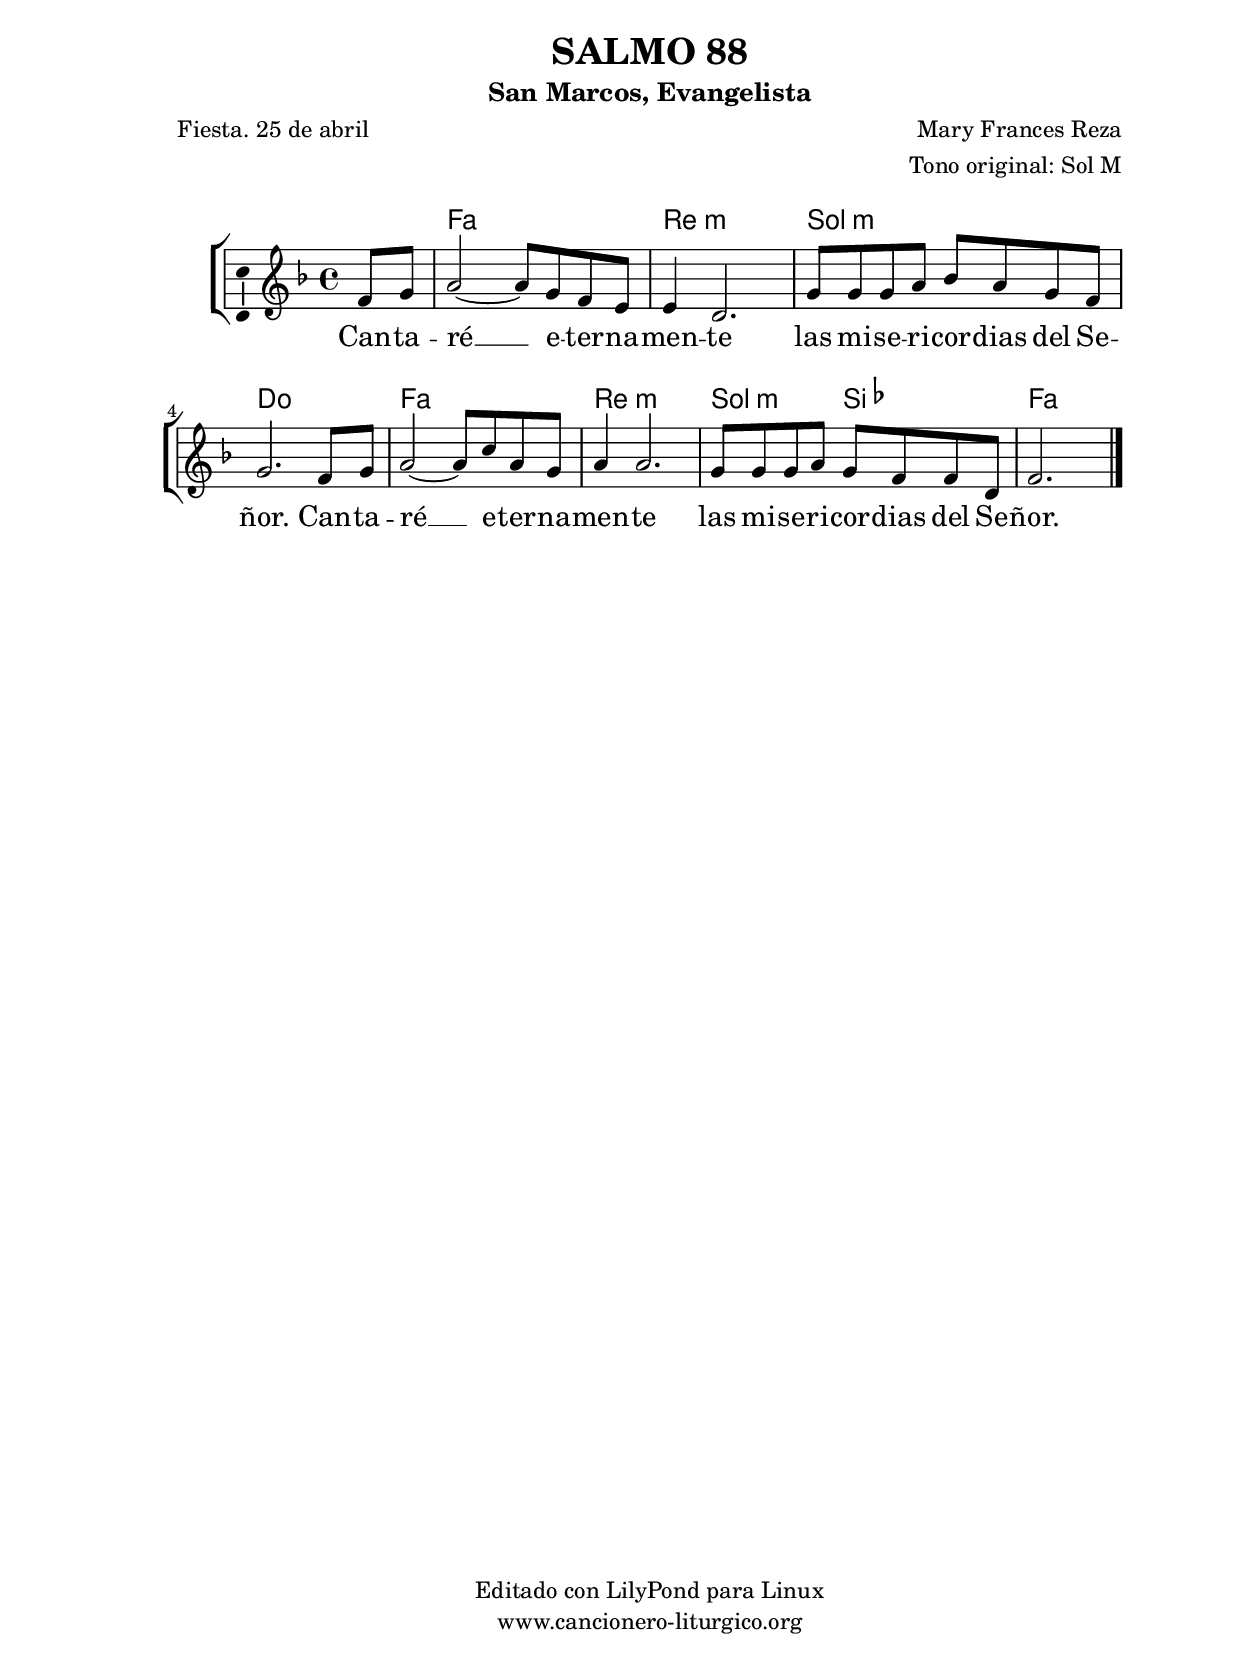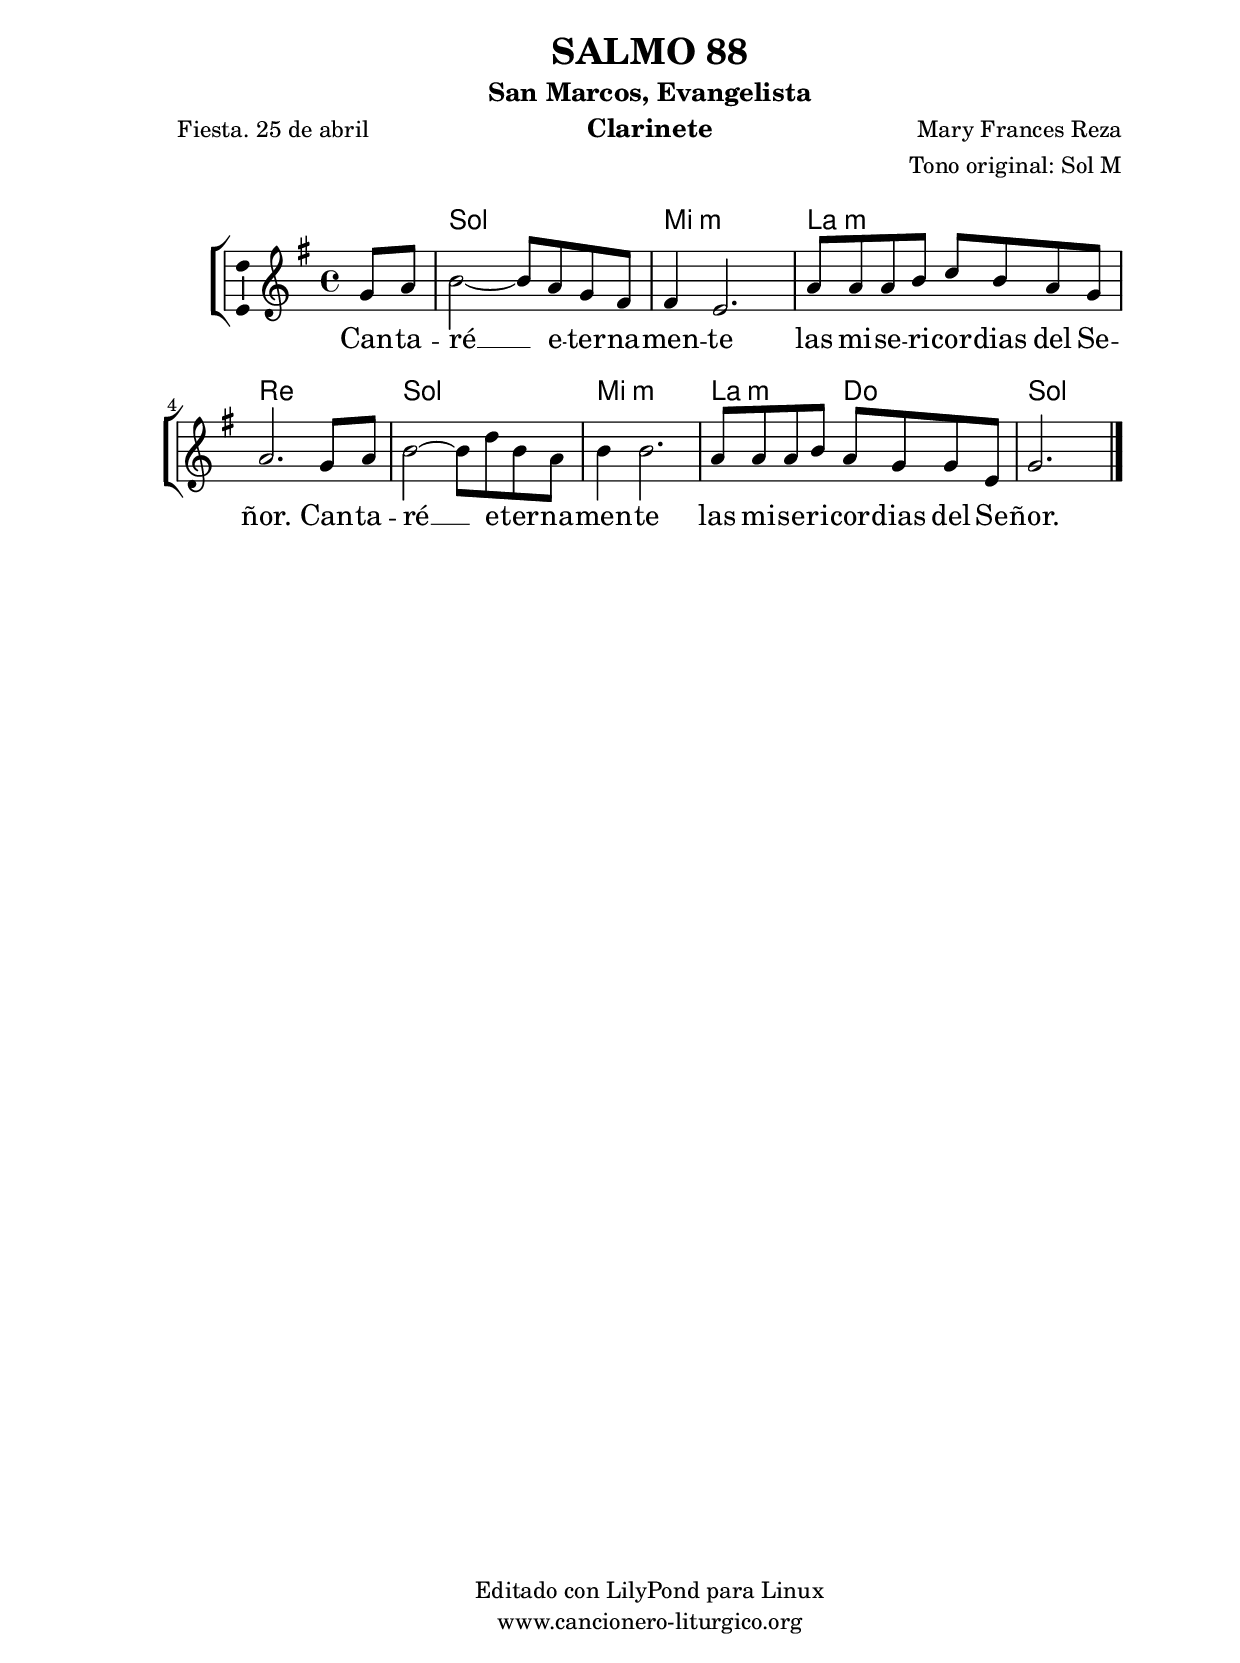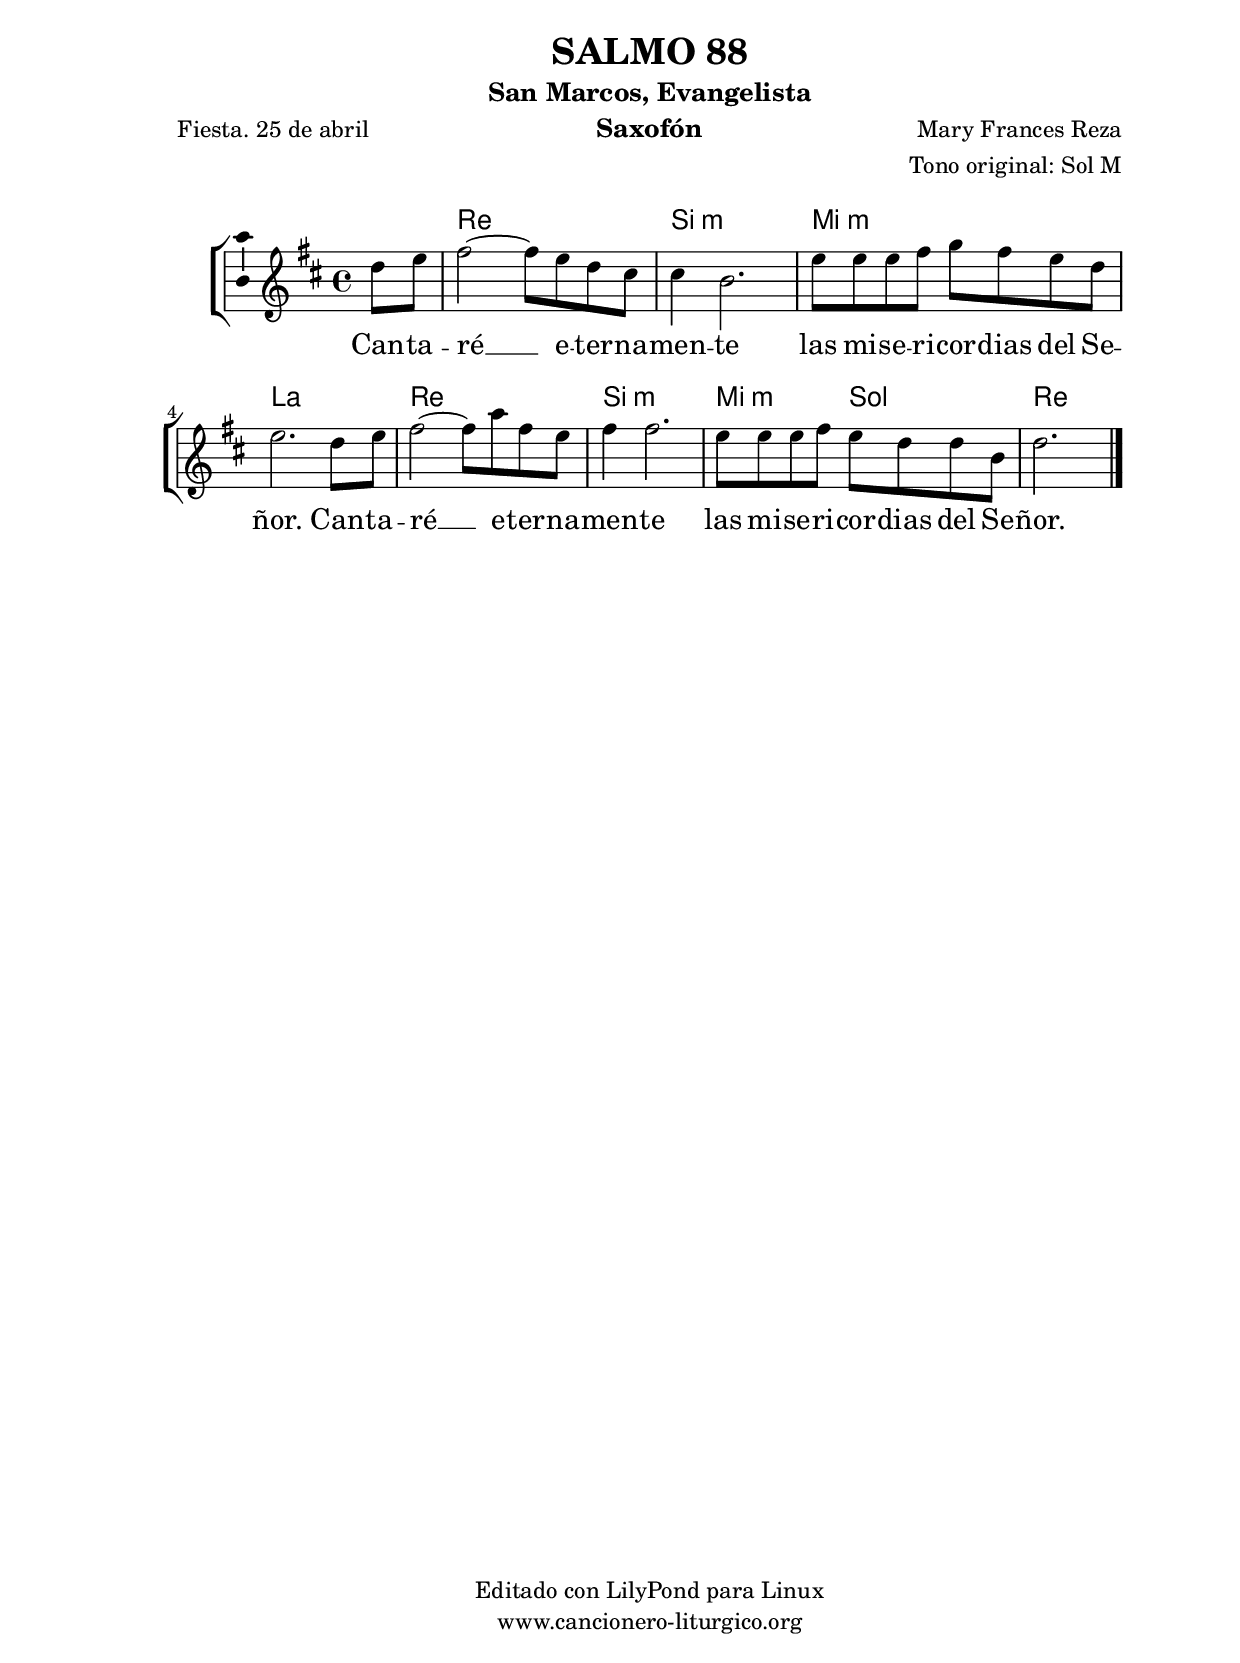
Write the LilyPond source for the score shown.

%
%para convertir .midi en .wav:
%timidity filename.midi -Ow -o finename.wav
%
%
%Para convertir de .wav a .mp3:
%lame -h -m j filename.wav
%
%
%para escuchar el midi:
%timidity nombrefichero.midi
%


%versión de lilypond para la que se ha escrito esta partitura:
\version "2.16.0"

	%Tamaño papel
	#(set-default-paper-size "a4")
	%Tamaño partitura
	#(set-global-staff-size 20)
	%No responde al pulsar sobre una nota
	#(ly:set-option 'point-and-click #f)

%parámetros del encabezamiento:
\header {
	title = "SALMO 88"
	subtitle = "San Marcos, Evangelista"
	composer = "Mary Frances Reza"
	poet = "Fiesta. 25 de abril"
	meter = ""
	arranger = "Tono original: Sol M"
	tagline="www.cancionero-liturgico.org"
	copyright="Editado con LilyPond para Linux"
	tiempo = ""
	usos = "Salmo"
	letra = "Cantaré eternamente las misericordias del Señor."
	}

%parámetros asociados al papel:
\paper  {
	oddHeaderMarkup = \markup {\fill-line { \on-the-fly #not-first-page \fromproperty #'header:title \on-the-fly #not-first-page \fromproperty #'header:composer }}
	evenHeaderMarkup = \markup {\fill-line { \fromproperty #'header:composer \fromproperty #'header:title }}
	#(set-paper-size "a4")
	print-page-number = ##f
	first-page-number = 1
	print-first-page-number = ##f
%	head-separation = 3.0 \cm
	top-margin = 2.0 \cm
	bottom-margin = 0.5\cm
%%%	bottom-margin = -1.0\cm
	left-margin = 3.0 \cm
	line-width = 16.0 \cm 
	indent = 8\mm
	interscoreline = 2.\mm
	between-system-space = 15\mm
%	para que las partituras no llenen la hoja:
	ragged-bottom = ##t
%	idem para la última hoja:
	ragged-last-bottom = ##f
%	para que las partituras llenen el ancho del papel:
	ragged-last = ##f
	after-title-space = 2.5 \cm
%page-count=1
%system-count=8

	%Flexible Vertical Spacing
%	markup-markup-spacing =
%	#'((basic-distance . 15) (minimum-distance . 15) (padding . 3))
	markup-system-spacing =
	#'((basic-distance . 15) (minimum-distance . 15) (padding . 3))
	system-system-spacing =
	#'((basic-distance . 15) (minimum-distance . 15) (padding . 3))
	score-system-spacing =
	#'((basic-distance . 15) (minimum-distance . 15) (padding . 5))
%	top-system-spacing = % header
%	#'((basic-distance . 8) (minimum-distance . 0) (padding . 3))
%	top-markup-spacing =
%	#'((basic-distance . 20) (minimum-distance . 20) (padding . 3))
	last-bottom-spacing = % footer
	#'((basic-distance . 5) (minimum-distance . 5) (padding . 3))
%	score-markup-spacing =
%	#'((basic-distance . 16) (minimum-distance . 13) (padding . 3))

	}


%parámetros que afectan a toda la partitura:
global =  {
	%clave de sol (G):
	\clef G
	%armadura:
\transpose g f
	\key g \major
	\tempo 4=100
	\set Score.tempoHideNote = ##t
	}


acordes = {
	\italianChords
	\chordmode {
\transpose g f
{

s4
g1 e:m a:m d g e:m a2:m c g1

	}
	}
}

melodia = 
\transpose g f
{
	\relative c''{

\time 4/4

\partial4
g8 a
b2~b8 a g fis
fis4 e2.
a8 a a b c b a g
a2. g8 a
b2~b8 d b a
b4 b2.
a8 a a b a g g e
g2. s4

	\bar "|."
	}
	}


texto = \lyricmode {
Can -- ta -- ré __ e -- ter -- na -- men -- te
las mi -- se -- ri -- cor -- dias del Se -- ñor.
Can -- ta -- ré __ e -- ter -- na -- men -- te
las mi -- se -- ri -- cor -- dias del Se -- ñor.
	}


acordesStaff = \context ChordNames = acordesStaff <<
	\set chordChanges = ##t
	\acordes
	>>


vozStaff = \context Voice = vozStaff
\with {\consists "Ambitus_engraver"}
<<
%	\set Staff.instrumentName = ""
%	\set Staff.shortInstrumentName = ""
%	\set Staff.midiInstrument = #"clarinet"
%	\set Staff.midiInstrument = #"cello"
%	\set Staff.midiInstrument = #"flute"
	\set Staff.midiInstrument = #"electric guitar (jazz)"
%	\set Staff.midiInstrument = #"english horn"
%	\set Staff.midiInstrument = #"violin"
%	\set Staff.midiInstrument = #"glockenspiel"
	\set Staff.midiMinimumVolume = #0.7
	\set Staff.midiMaximumVolume = #0.9
	\global
	\melodia
	>>


textoStaff = \context Lyrics = textoStaff <<
	\lyricsto vozStaff \texto
	>>

\book {
	\score {
		\context ChoirStaff {
			\override StaffGroup.SystemStartBracket #'collapse-height = #1
			\override Score.SystemStartBar #'collapse-height = #1
			<<
			\acordesStaff
			\vozStaff
			\textoStaff
			>>
			}
		\layout {
	    		\context {
				\Lyrics
				\override LyricText #'font-size = #2
				}
	   		 \context {
				\Score
				%fontSize = #3
				\override StaffSymbol #'staff-space = #(magstep +3)
				%\override Beam #'thickness = #0.55
				%\override SpacingSpanner #'spacing-increment = #1.0
				%\override Slur #'height-limit = #1.5
				}
			}
		}
	\score {
		\unfoldRepeats
		\context ChoirStaff {
			<<
			\acordesStaff
			\vozStaff
			>>
			}
		\midi {
	  		\context {
	  			\Score
				tempoWholesPerMinute = #(ly:make-moment 70 4)
				}
			}
		}
	}

%Partitura para clarinete
#(define output-suffix "C")
\book {
	\header{
		instrument = "Clarinete"
		}
	\score {
		\context ChoirStaff {
			\override StaffGroup.SystemStartBracket #'collapse-height = #1
			\override Score.SystemStartBar #'collapse-height = #1
\transpose c d
			<<
			\acordesStaff
			\vozStaff
			\textoStaff
			>>
			}
		\layout {
	    		\context {
				\Lyrics
				\override LyricText #'font-size = #2
				}
	   		 \context {
				\Score
				%fontSize = #3
				\override StaffSymbol #'staff-space = #(magstep +3)
				%\override Beam #'thickness = #0.55
				%\override SpacingSpanner #'spacing-increment = #1.0
				%\override Slur #'height-limit = #1.5
				}
			}
		}
	}

%Partitura para saxofón
#(define output-suffix "S")
\book {
	\header{
		instrument = "Saxofón"
		}
	\score {
		\context ChoirStaff {
			\override StaffGroup.SystemStartBracket #'collapse-height = #1
			\override Score.SystemStartBar #'collapse-height = #1
\transpose c a
			<<
			\acordesStaff
			\vozStaff
			\textoStaff
			>>
			}
		\layout {
	    		\context {
				\Lyrics
				\override LyricText #'font-size = #2
				}
	   		 \context {
				\Score
				%fontSize = #3
				\override StaffSymbol #'staff-space = #(magstep +3)
				%\override Beam #'thickness = #0.55
				%\override SpacingSpanner #'spacing-increment = #1.0
				%\override Slur #'height-limit = #1.5
				}
			}
		}
	}

